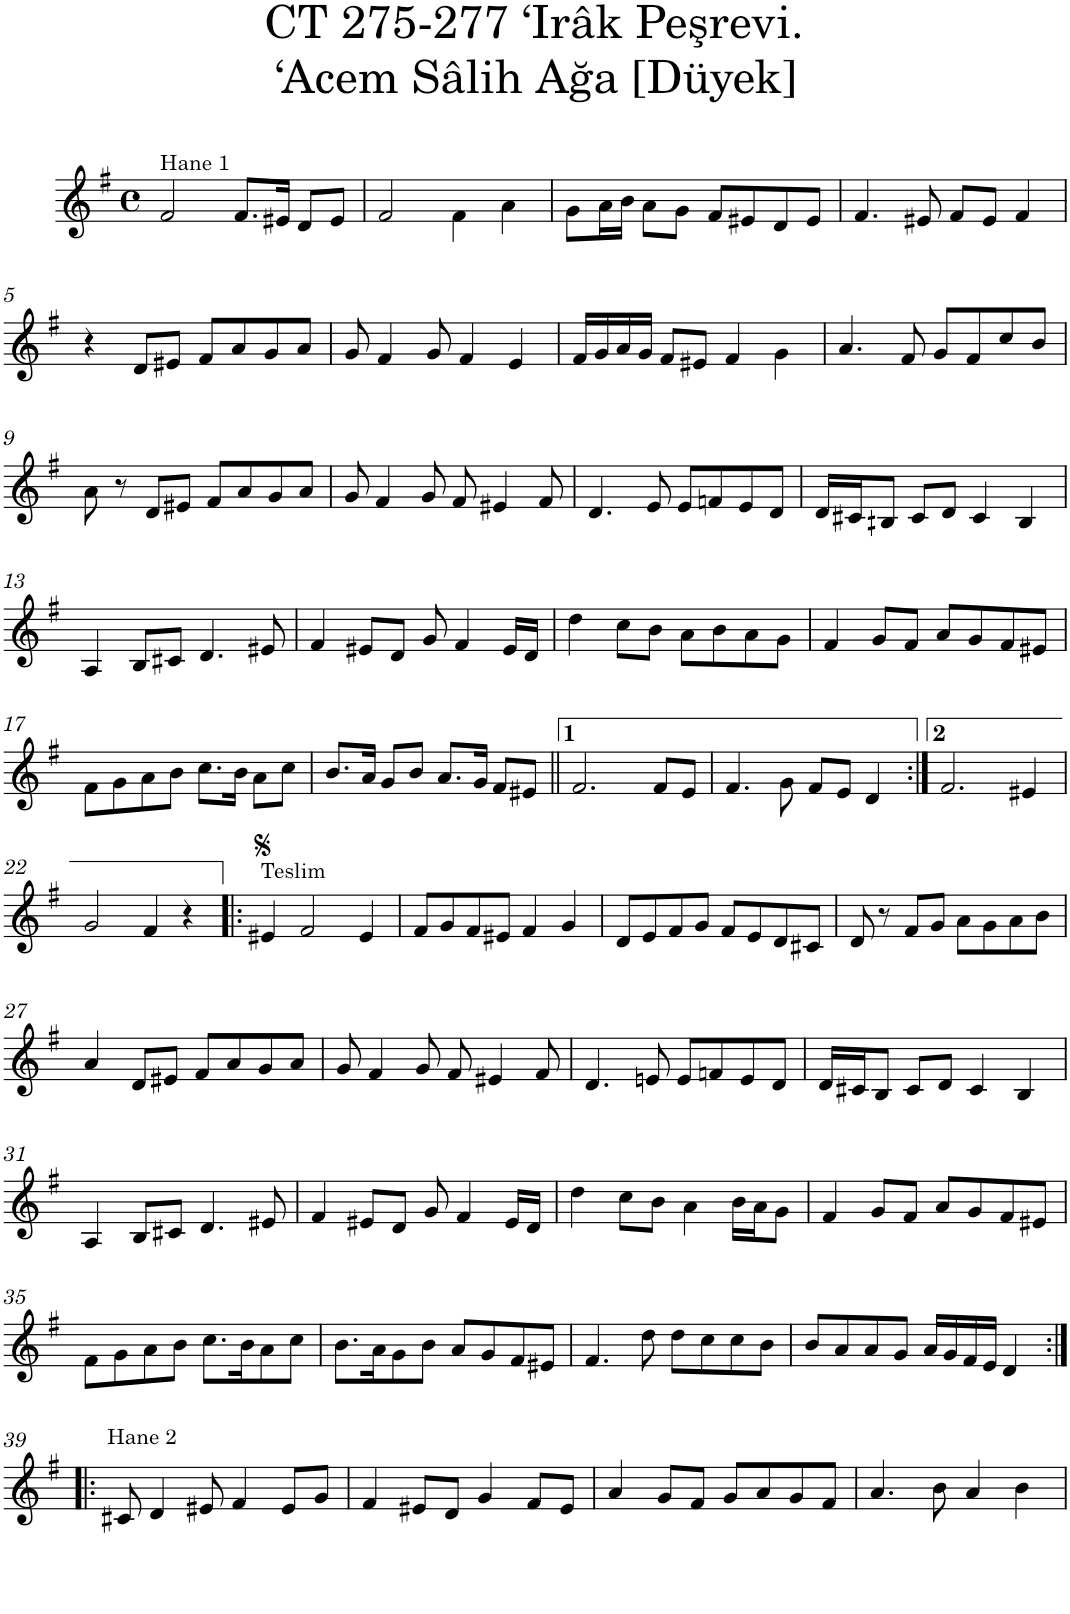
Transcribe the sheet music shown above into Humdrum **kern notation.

**kern
*part1
*staff1
*I"Piano
*I'Pno.
*clefG2
*k[f#]
*M4/4
*met(c)
=1
!LO:TX:a:t=Hane 1
2f#/
8.f#/L
16e#X/Jk
8d/L
8e#/J
=2
2f#/
4f#\
4a\
=3
8g\L
16a\L
16b\JJ
8a\L
8g\J
8f#/L
8e#X/
8d/
8e#/J
=4
4.f#/
8e#X/
8f#/L
8e#/J
4f#/
!!LO:LB:g=z
=5
4r
8d/L
8e#X/J
8f#/L
8a/
8g/
8a/J
=6
8g/
4f#/
8g/
4f#/
4e/
=7
16f#/LL
16g/
16a/
16g/JJ
8f#/L
8e#X/J
4f#/
4g\
=8
4.a/
8f#/
8g/L
8f#/
8cc/
8b/J
!!LO:LB:g=z
=9
8a\
8r
8d/L
8e#X/J
8f#/L
8a/
8g/
8a/J
=10
8g/
4f#/
8g/
8f#/
4e#X/
8f#/
=11
4.d/
8e/
8e/L
8fn/
8e/
8d/J
=12
16d/LL
16c#X/J
8Bn/J
8c#/L
8d/J
4c#/
4B/
!!LO:LB:g=z
=13
4A/
8B/L
8c#X/J
4.d/
8e#X/
=14
4f#/
8e#X/L
8d/J
8g/
4f#/
16e#/LL
16d/JJ
=15
4dd\
8cc\L
8b\J
8a\L
8b\
8a\
8g\J
=16
4f#/
8g/L
8f#/J
8a/L
8g/
8f#/
8e#X/J
!!LO:LB:g=z
=17
8f#\L
8g\
8a\
8b\J
8.cc\L
16b\Jk
8a\L
8cc\J
=18
8.b/L
16a/Jk
8g/L
8b/J
8.a/L
16g/Jk
8f#/L
8e#X/J
=19||
2.f#/
8f#/L
8e/J
=20
4.f#/
8g\
8f#/L
8e/J
4d/
=21:|!
2.f#/
4e#X/
!!LO:LB:g=z
=22
2g/
4f#/
4r
=23!|:
!LO:TX:a:t=Teslim
4e#X/
2f#/
4e#/
=24
8f#/L
8g/
8f#/
8e#X/J
4f#/
4g/
=25
8d/L
8e/
8f#/
8g/J
8f#/L
8e/
8d/
8c#X/J
=26
8d/
8r
8f#/L
8g/J
8a\L
8g\
8a\
8b\J
!!LO:LB:g=z
=27
4a/
8d/L
8e#X/J
8f#/L
8a/
8g/
8a/J
=28
8g/
4f#/
8g/
8f#/
4e#X/
8f#/
=29
4.d/
8en/
8e/L
8fn/
8e/
8d/J
=30
16d/LL
16c#X/J
8B/J
8c#/L
8d/J
4c#/
4B/
!!LO:LB:g=z
=31
4A/
8B/L
8c#X/J
4.d/
8e#X/
=32
4f#/
8e#X/L
8d/J
8g/
4f#/
16e#/LL
16d/JJ
=33
4dd\
8cc\L
8b\J
4a\
16b\LL
16a\J
8g\J
=34
4f#/
8g/L
8f#/J
8a/L
8g/
8f#/
8e#X/J
!!LO:LB:g=z
=35
8f#\L
8g\
8a\
8b\J
8.cc\L
16b\K
8a\
8cc\J
=36
8.b\L
16a\K
8g\
8b\J
8a/L
8g/
8f#/
8e#X/J
=37
4.f#/
8dd\
8dd\L
8cc\
8cc\
8b\J
=38
8b/L
8a/
8a/
8g/J
16a/LL
16g/
16f#/
16e/JJ
4d/
!!LO:LB:g=z
=39:|!|:
!LO:TX:a:t=Hane 2
8c#X/
4d/
8e#X/
4f#/
8e#/L
8g/J
=40
4f#/
8e#X/L
8d/J
4g/
8f#/L
8e#/J
=41
4a/
8g/L
8f#/J
8g/L
8a/
8g/
8f#/J
=42
4.a/
8b\
4a/
4b\
=
*-
